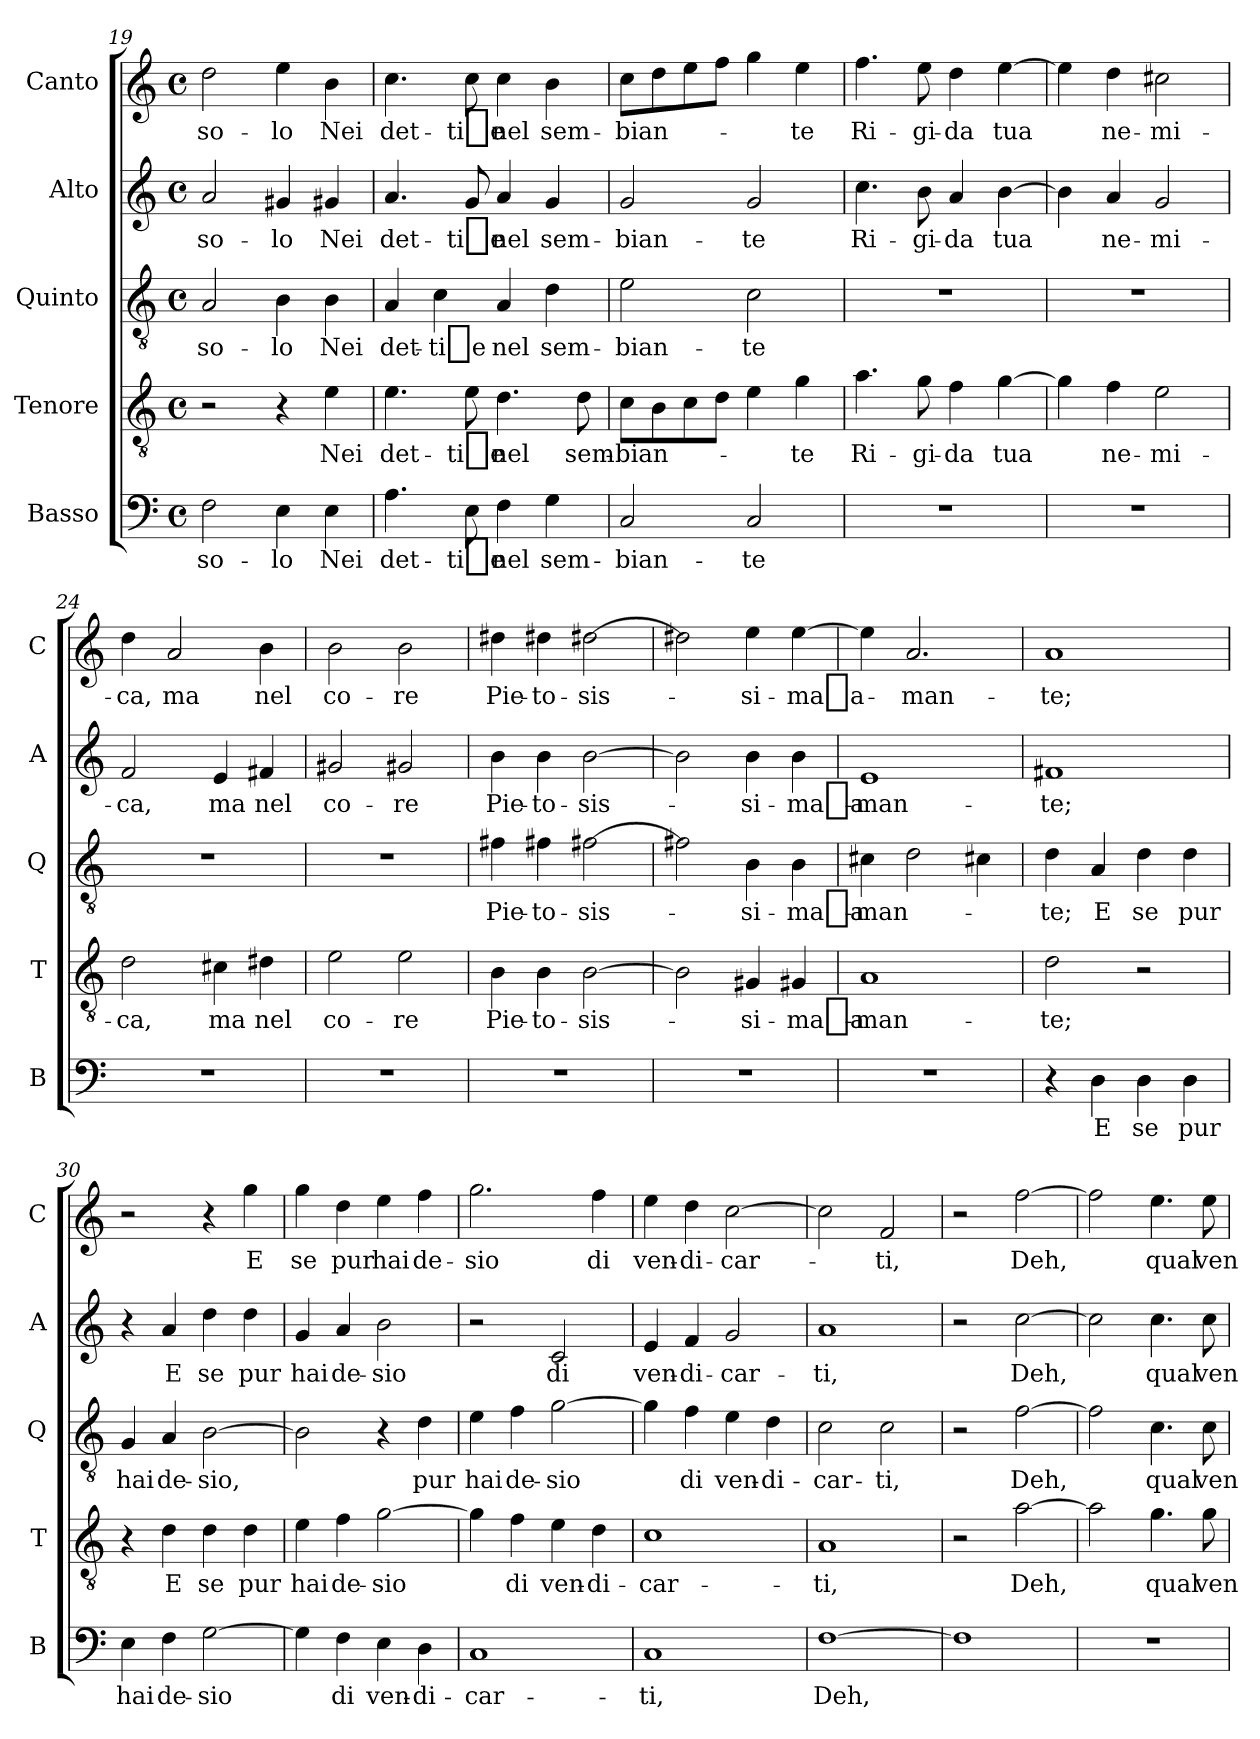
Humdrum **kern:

**kern	**text	**kern	**text	**kern	**text	**kern	**text	**kern	**text
*part5	*part5	*part4	*part4	*part3	*part3	*part2	*part2	*part1	*part1
*staff5	*staff5	*staff4	*staff4	*staff3	*staff3	*staff2	*staff2	*staff1	*staff1
*I"Basso	*	*I"Tenore	*	*I"Quinto	*	*I"Alto	*	*I"Canto	*
*I'B	*	*I'T	*	*I'Q	*	*I'A	*	*I'C	*
*clefF4	*	*clefGv2	*	*clefGv2	*	*clefG2	*	*clefG2	*
*k[]	*	*k[]	*	*k[]	*	*k[]	*	*k[]	*
*C:	*	*C:	*	*C:	*	*C:	*	*C:	*
*M4/4	*	*M4/4	*	*M4/4	*	*M4/4	*	*M4/4	*
*met(c)	*	*met(c)	*	*met(c)	*	*met(c)	*	*met(c)	*
=19	=19	=19	=19	=19	=19	=19	=19	=19	=19
2F	so-	2r	.	2A	so-	2a	so-	2dd	so-
4E	-lo	4r	.	4B	-lo	4g#X	-lo	4ee	-lo
4E	-Nei	4e	-Nei	4B	-Nei	4g#X	-Nei	4b	-Nei
=20	=20	=20	=20	=20	=20	=20	=20	=20	=20
4.A	det-	4.e	det-	4A	det-	4.a	det-	4.cc	det-
.	.	.	.	4c	-ti_e	.	.	.	.
8E	-ti_e	8e	-ti_e	.	.	8g	-ti_e	8cc	-ti_e
4F	-nel	4.d	-nel	4A	-nel	4a	-nel	4cc	-nel
4G	sem-	.	.	4d	sem-	4g	sem-	4b	sem-
.	.	8d	sem-	.	.	.	.	.	.
=21	=21	=21	=21	=21	=21	=21	=21	=21	=21
2C	bian-	8cL	bian-	2e	bian-	2g	bian-	8ccL	bian-
.	.	8B	.	.	.	.	.	8dd	.
.	.	8c	.	.	.	.	.	8ee	.
.	.	8dJ	.	.	.	.	.	8ffJ	.
2C	-te	4e	.	2c	-te	2g	-te	4gg	.
.	.	4g	-te	.	.	.	.	4ee	-te
=22	=22	=22	=22	=22	=22	=22	=22	=22	=22
1r	.	4.a	Ri-	1r	.	4.cc	Ri-	4.ff	Ri-
.	.	8g	gi-	.	.	8b	gi-	8ee	gi-
.	.	4f	-da	.	.	4a	-da	4dd	-da
.	.	[4g	-tua	.	.	[4b	-tua	[4ee	-tua
=23	=23	=23	=23	=23	=23	=23	=23	=23	=23
1r	.	4g]	.	1r	.	4b]	.	4ee]	.
.	.	4f	ne-	.	.	4a	ne-	4dd	ne-
.	.	2e	mi-	.	.	2g	mi-	2cc#X	mi-
=24	=24	=24	=24	=24	=24	=24	=24	=24	=24
1r	.	2d	-ca,	1r	.	2f	-ca,	4dd	-ca,
.	.	.	.	.	.	.	.	2a	-ma
.	.	4c#X	-ma	.	.	4e	-ma	.	.
.	.	4d#X	-nel	.	.	4f#X	-nel	4b	-nel
!!LO:LB:g=z
=25	=25	=25	=25	=25	=25	=25	=25	=25	=25
1r	.	2e	co-	1r	.	2g#X	co-	2b	co-
.	.	2e	-re	.	.	2g#X	-re	2b	-re
=26	=26	=26	=26	=26	=26	=26	=26	=26	=26
1r	.	4B	Pie-	4f#X	Pie-	4b	Pie-	4dd#X	Pie-
.	.	4B	to-	4f#X	to-	4b	to-	4dd#X	to-
.	.	[2B	sis-	[2f#X	sis-	[2b	sis-	[2dd#X	sis-
=27	=27	=27	=27	=27	=27	=27	=27	=27	=27
1r	.	2B]	.	2f#X]	.	2b]	.	2dd#X]	.
.	.	4G#X	si-	4B	si-	4b	si-	4ee	si-
.	.	4G#X	ma_a-	4B	ma_a-	4b	ma_a-	[4ee	ma_a-
=28	=28	=28	=28	=28	=28	=28	=28	=28	=28
1r	.	1A	man-	4c#X	man-	1e	man-	4ee]	.
.	.	.	.	2d	.	.	.	2.a	man-
.	.	.	.	4c#X	.	.	.	.	.
=29	=29	=29	=29	=29	=29	=29	=29	=29	=29
4r	.	2d	-te;	4d	-te;	1f#X	-te;	1a	-te;
4D	-E	.	.	4A	-E	.	.	.	.
4D	-se	2r	.	4d	-se	.	.	.	.
4D	-pur	.	.	4d	-pur	.	.	.	.
=30	=30	=30	=30	=30	=30	=30	=30	=30	=30
4E	-hai	4r	.	4G	-hai	4r	.	2r	.
4F	de-	4d	-E	4A	de-	4a	-E	.	.
[2G	-sio	4d	-se	[2B	-sio,	4dd	-se	4r	.
.	.	4d	-pur	.	.	4dd	-pur	4gg	-E
=31	=31	=31	=31	=31	=31	=31	=31	=31	=31
4G]	.	4e	-hai	2B]	.	4g	-hai	4gg	-se
4F	-di	4f	de-	.	.	4a	de-	4dd	-pur
4E	ven-	[2g	-sio	4r	.	2b	-sio	4ee	-hai
4D	di-	.	.	4d	-pur	.	.	4ff	de-
=32	=32	=32	=32	=32	=32	=32	=32	=32	=32
1C	car-	4g]	.	4e	-hai	2r	.	2.gg	-sio
.	.	4f	-di	4f	de-	.	.	.	.
.	.	4e	ven-	[2g	-sio	2c	-di	.	.
.	.	4d	di-	.	.	.	.	4ff	-di
!!LO:PB:g=z
=33	=33	=33	=33	=33	=33	=33	=33	=33	=33
1C	-ti,	1c	car-	4g]	.	4e	ven-	4ee	ven-
.	.	.	.	4f	-di	4f	di-	4dd	di-
.	.	.	.	4e	ven-	2g	car-	[2cc	car-
.	.	.	.	4d	di-	.	.	.	.
=34	=34	=34	=34	=34	=34	=34	=34	=34	=34
[1F	-Deh,	1A	-ti,	2c	car-	1a	-ti,	2cc]	.
.	.	.	.	2c	-ti,	.	.	2f	-ti,
=35	=35	=35	=35	=35	=35	=35	=35	=35	=35
1F]	.	2r	.	2r	.	2r	.	2r	.
.	.	[2a	-Deh,	[2f	-Deh,	[2cc	-Deh,	[2ff	-Deh,
=36	=36	=36	=36	=36	=36	=36	=36	=36	=36
1r	.	2a]	.	2f]	.	2cc]	.	2ff]	.
.	.	4.g	-qual	4.c	-qual	4.cc	-qual	4.ee	-qual
.	.	8g	ven-	8c	ven-	8cc	ven-	8ee	ven-
=	=	=	=	=	=	=	=	=	=
*-	*-	*-	*-	*-	*-	*-	*-	*-	*-
